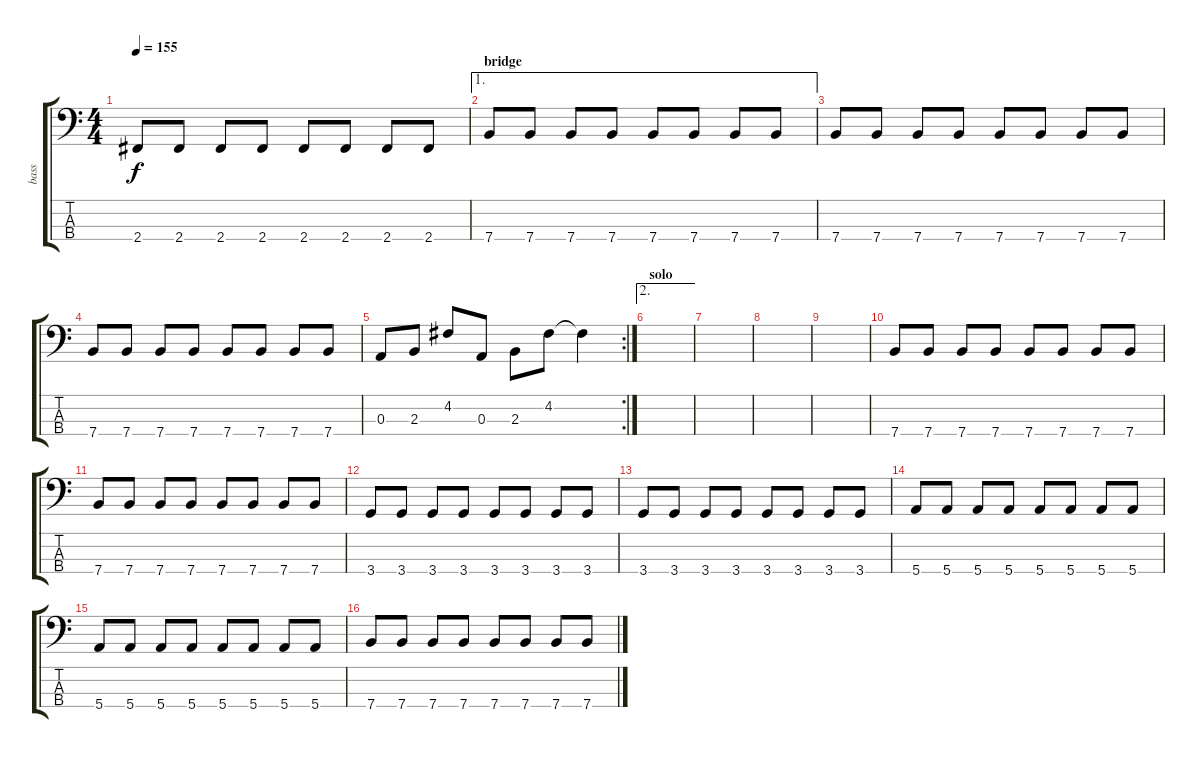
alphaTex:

\track ("bass" "bass") {instrument electricbassfinger}
\staff {score tabs}
\tuning (G2 D2 A1 E1) {hide}
\ts (4 4)
\tempo 155
\clef f4
\ks c
2.4.8{dy f} 2.4.8 2.4.8 2.4.8 2.4.8 2.4.8 2.4.8 2.4.8 |
\ae 1
\section ("" "bridge")
7.4.8 7.4.8 7.4.8 7.4.8 7.4.8 7.4.8 7.4.8 7.4.8 |
7.4.8 7.4.8 7.4.8 7.4.8 7.4.8 7.4.8 7.4.8 7.4.8 |
7.4.8 7.4.8 7.4.8 7.4.8 7.4.8 7.4.8 7.4.8 7.4.8 |
\rc 2
0.3.8 2.3.8 4.2.8 0.3.8 2.3.8 4.2.8 4.2{t}.4 |
\ae 2
\section ("" "solo")
|
|
|
|
7.4.8 7.4.8 7.4.8 7.4.8 7.4.8 7.4.8 7.4.8 7.4.8 |
7.4.8 7.4.8 7.4.8 7.4.8 7.4.8 7.4.8 7.4.8 7.4.8 |
3.4.8 3.4.8 3.4.8 3.4.8 3.4.8 3.4.8 3.4.8 3.4.8 |
3.4.8 3.4.8 3.4.8 3.4.8 3.4.8 3.4.8 3.4.8 3.4.8 |
5.4.8 5.4.8 5.4.8 5.4.8 5.4.8 5.4.8 5.4.8 5.4.8 |
5.4.8 5.4.8 5.4.8 5.4.8 5.4.8 5.4.8 5.4.8 5.4.8 |
7.4.8 7.4.8 7.4.8 7.4.8 7.4.8 7.4.8 7.4.8 7.4.8
